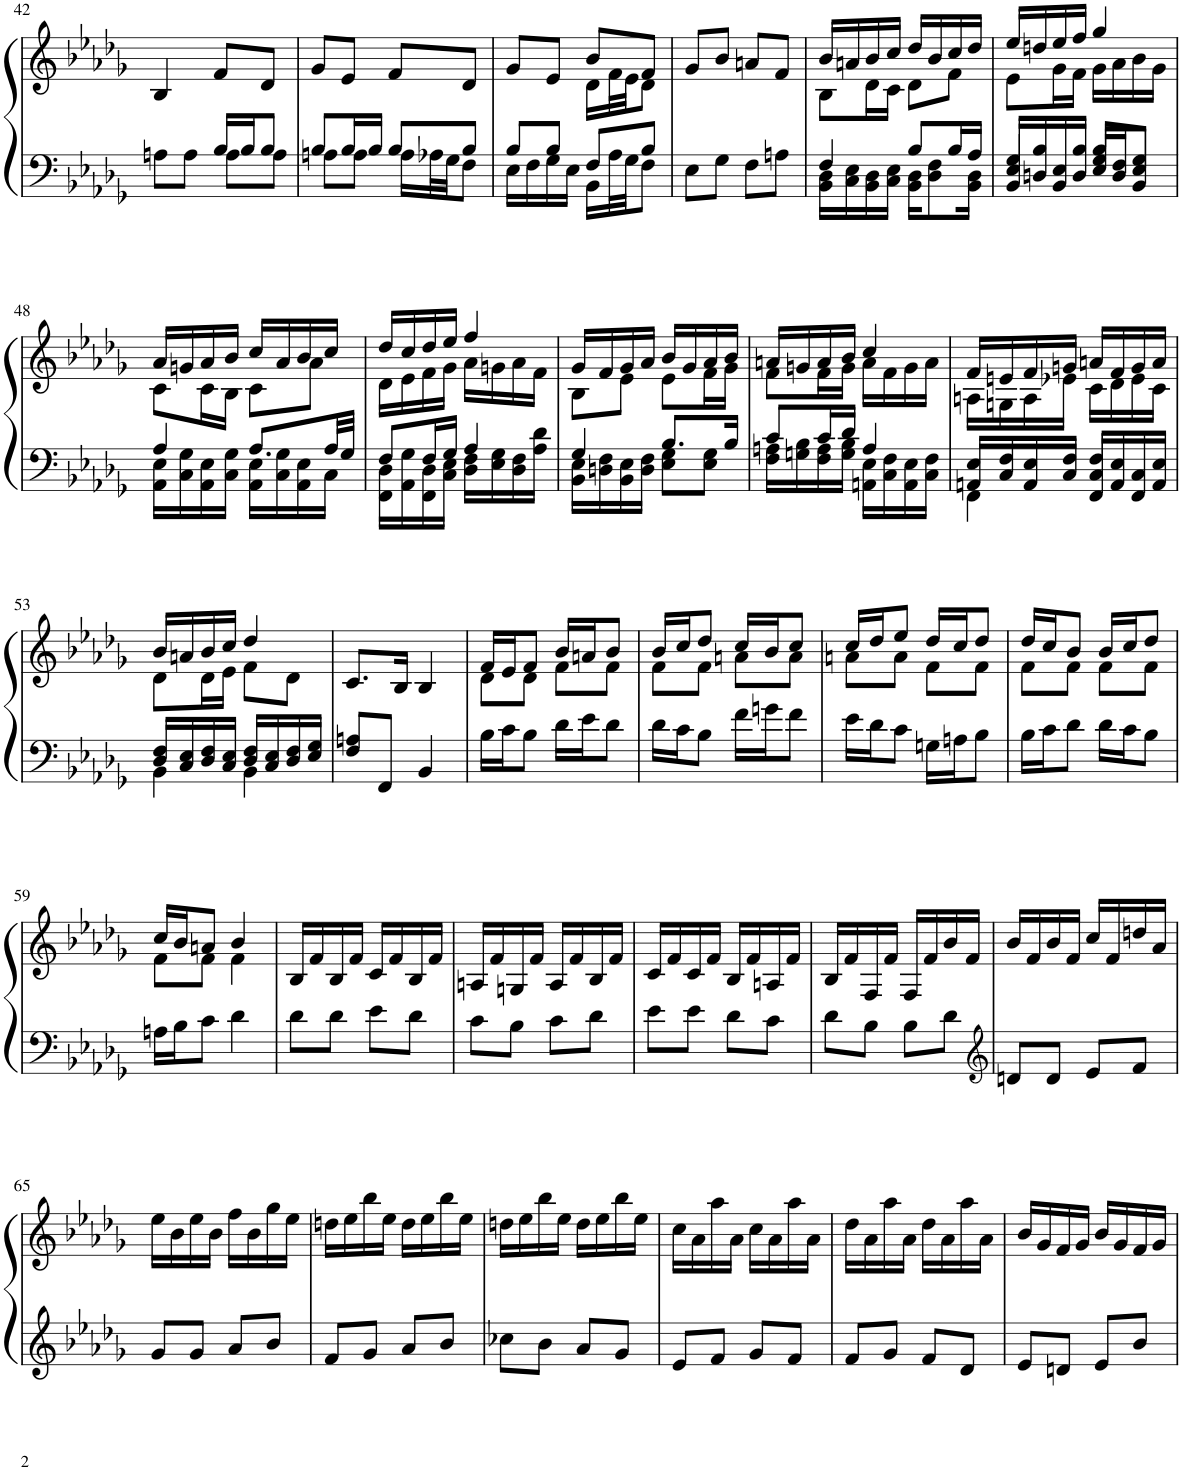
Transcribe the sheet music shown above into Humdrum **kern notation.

**kern	**kern
*part1	*part1
*staff2	*staff1
*I"Piano	*
*I'Pno.	*
!!LO:PB:g=z
*clefF4	*clefG2
*k[b-e-a-d-g-]	*k[b-e-a-d-g-]
*M2/4	*M2/4
=42	=42
*^	*
8An\L	4ryy	4B-/
8A\J	.	.
16B-/LL	8A\L	8f/L
16B-/J	.	.
8B-/J	8A\J	8d-/J
=43	=43	=43
8B-/L	8An\L	8g-/L
16B-/L	8A\J	8e-/J
16B-/JJ	.	.
8B-/L	16A\LL	8f/L
.	32A-X\L	.
.	32G-\JJ	.
8B-/J	8F\J	8d-/J
=44	=44	=44
*	*	*^
8B-/L	16E-\LL	8g-/L	4ryy
.	16F\	.	.
8B-/J	16G-\	8e-/J	.
.	16E-\JJ	.	.
8F/L	16BB-\LL	8b-/L	16d-\LL
.	32A-\L	.	32f\L
.	32G-\JJ	.	32e-\JJ
8B-/J	8F\J	8f/J	8d-\J
*v	*v	*	*
*	*v	*v
=45	=45
8E-\L	8g-/L
8G-\J	8b-/J
8F\L	8an/L
8An\J	8f/J
=46	=46
*^	*^
16BB-\ 16D-\LL	4F/	16b-/LL	8B-\L
16C\ 16E-\	.	16an/	.
16BB-\ 16D-\	.	16b-/	16d-\L
16C\ 16E-\JJ	.	16cc/JJ	16c\JJ
16BB-\ 16D-\KL	8B-/L	16dd-/LL	8d-\L
8D-\ 8F\	.	16b-/	.
.	16B-/L	16cc/	8f\J
16BB-\ 16D-\Jk	16A-/JJ	16dd-/JJ	.
=47	=47	=47	=47
16BB-/ 16E-/LL	4G-/	16ee-/LL	8e-\L
16Dn/ 16B-/	.	16ddn/	.
16BB-/ 16E-/	.	16ee-/	16g-\L
16D/ 16B-/JJ	.	16ff/JJ	16f\JJ
16E-/ 16G-/LL	8B-/L	4gg-/	16g-\LL
16D/ 16F/J	.	.	16a-\
8BB-/ 8G-/J	8E-/J	.	16b-\
.	.	.	16g-\JJ
!!LO:LB:g=z	!!
=48	=48	=48	=48
16AA-\ 16E-\LL	4A-/	16a-/LL	8c\L
16C\ 16G-\	.	16gn/	.
16AA-\ 16E-\	.	16a-/	16c\L
16C\ 16G-\JJ	.	16b-/JJ	16B-\JJ
16AA-\ 16E-\LL	8.A-/L	16cc/LL	8c\L
16C\ 16G-\	.	16a-/	.
16AA-\ 16E-\	.	16b-/	8a-\J
16C\JJ	32A-/LL	16cc/JJ	.
.	32G-/JJJ	.	.
=49	=49	=49	=49
8F/L	16FF\ 16D-\LL	16dd-/LL	16d-\LL
.	16AA-\ 16G-\	16cc/	16e-\
16F/L	16FF\ 16D-\	16dd-/	16f\
16G-/JJ	16C\ 16E-\JJ	16ee-/JJ	16g-\JJ
4A-/	16D-\ 16F\LL	4ff/	16a-\LL
.	16E-\ 16G-\	.	16gn\
.	16D-\ 16F\	.	16a-\
.	16A-\ 16d-\JJ	.	16f\JJ
=50	=50	=50	=50
4G-/	16BB-\ 16E-\LL	16g-/LL	8B-\L
.	16Dn\ 16F\	16f/	.
.	16BB-\ 16E-\	16g-/	8e-\J
.	16D\ 16F\JJ	16a-/JJ	.
8.B-/L	8E-\ 8G-\L	16b-/LL	8e-\L
.	.	16g-/	.
.	8E-\ 8G-\J	16a-/	16f\L
16B-/Jk	.	16b-/JJ	16g-\JJ
=51	=51	=51	=51
8c/L	16F\ 16An\LL	16an/LL	8f\L
.	16Gn\ 16B-\	16gn/	.
16c/L	16F\ 16A\	16a/	16f\L
16d-/JJ	16G\ 16B-\JJ	16b-/JJ	16g\JJ
4A/	16AAn\ 16E-\LL	4cc/	16a\LL
.	16C\ 16F\	.	16f\
.	16AA\ 16E-\	.	16g\
.	16C\ 16F\JJ	.	16a\JJ
=52	=52	=52	=52
16AAn/ 16E-/LL	4FF\	16f/LL	16An\LL
16C/ 16F/	.	16en/	16Gn\
16AA/ 16E-/	.	16f/	16A\
16C/ 16F/JJ	.	16gn/JJ	16e-X\JJ
16FF/ 16C/LL	4F/	16an/LL	16c\LL
16AA/ 16E-/	.	16f/	16d-\
16FF/ 16C/	.	16g/	16e-\
16AA/ 16E-/JJ	.	16a/JJ	16c\JJ
!!LO:LB:g=z	!!
=53	=53	=53	=53
4BB-\	16D-/ 16F/LL	16b-/LL	8d-\L
.	16C/ 16E-/	16an/	.
.	16D-/ 16F/	16b-/	16d-\L
.	16C/ 16E-/JJ	16cc/JJ	16e-\JJ
4BB-\	16D-/ 16F/LL	4dd-/	8f\L
.	16C/ 16E-/	.	.
.	16D-/ 16F/	.	8d-\J
.	16E-/ 16G-/JJ	.	.
*v	*v	*	*
*	*v	*v
=54	=54
8F/ 8An/L	8.c/L
8FF/J	.
.	16B-/Jk
4BB-/	4B-/
=55	=55
*	*^
16B-\LL	16f/LL	8d-\L
16c\J	16e-/J	.
8B-\J	8f/J	8d-\J
16d-\LL	16b-/LL	8f\L
16e-\J	16an/J	.
8d-\J	8b-/J	8f\J
=56	=56	=56
16d-\LL	16b-/LL	8f\L
16c\J	16cc/J	.
8B-\J	8dd-/J	8f\J
16f\LL	16cc/LL	8an\L
16gn\J	16b-/J	.
8f\J	8cc/J	8a\J
=57	=57	=57
16e-\LL	16cc/LL	8an\L
16d-\J	16dd-/J	.
8c\J	8ee-/J	8a\J
16Gn\LL	16dd-/LL	8f\L
16An\J	16cc/J	.
8B-\J	8dd-/J	8f\J
=58	=58	=58
16B-\LL	16dd-/LL	8f\L
16c\J	16cc/J	.
8d-\J	8b-/J	8f\J
16d-\LL	16b-/LL	8f\L
16c\J	16cc/J	.
8B-\J	8dd-/J	8f\J
!!LO:LB:g=z	!!
=59	=59	=59
16An\LL	16cc/LL	8f\L
16B-\J	16b-/J	.
8c\J	8an/J	8f\J
4d-\	4b-/	4f\
*	*v	*v
=60	=60
8d-\L	16B-/LL
.	16f/
8d-\J	16B-/
.	16f/JJ
8e-\L	16c/LL
.	16f/
8d-\J	16B-/
.	16f/JJ
=61	=61
8c\L	16An/LL
.	16f/
8B-\J	16Gn/
.	16f/JJ
8c\L	16A/LL
.	16f/
8d-\J	16B-/
.	16f/JJ
=62	=62
8e-\L	16c/LL
.	16f/
8e-\J	16c/
.	16f/JJ
8d-\L	16B-/LL
.	16f/
8c\J	16An/
.	16f/JJ
=63	=63
8d-\L	16B-/LL
.	16f/
8B-\J	16F/
.	16f/JJ
8B-\L	16F/LL
.	16f/
8d-\J	16b-/
.	16f/JJ
=64	=64
*clefG2	*
8dn/L	16b-/LL
.	16f/
8d/J	16b-/
.	16f/JJ
8e-/L	16cc/LL
.	16f/
8f/J	16ddn/
.	16a-/JJ
!!LO:LB:g=z
=65	=65
8g-/L	16ee-\LL
.	16b-\
8g-/J	16ee-\
.	16b-\JJ
8a-/L	16ff\LL
.	16b-\
8b-/J	16gg-\
.	16ee-\JJ
=66	=66
8f/L	16ddn\LL
.	16ee-\
8g-/J	16bb-\
.	16ee-\JJ
8a-/L	16dd\LL
.	16ee-\
8b-/J	16bb-\
.	16ee-\JJ
=67	=67
8cc-X\L	16ddn\LL
.	16ee-\
8b-\J	16bb-\
.	16ee-\JJ
8a-/L	16dd\LL
.	16ee-\
8g-/J	16bb-\
.	16ee-\JJ
=68	=68
8e-/L	16cc\LL
.	16a-\
8f/J	16aa-\
.	16a-\JJ
8g-/L	16cc\LL
.	16a-\
8f/J	16aa-\
.	16a-\JJ
=69	=69
8f/L	16dd-\LL
.	16a-\
8g-/J	16aa-\
.	16a-\JJ
8f/L	16dd-\LL
.	16a-\
8d-/J	16aa-\
.	16a-\JJ
=70	=70
8e-/L	16b-/LL
.	16g-/
8dn/J	16f/
.	16g-/JJ
8e-/L	16b-/LL
.	16g-/
8b-/J	16f/
.	16g-/JJ
=	=
*-	*-
